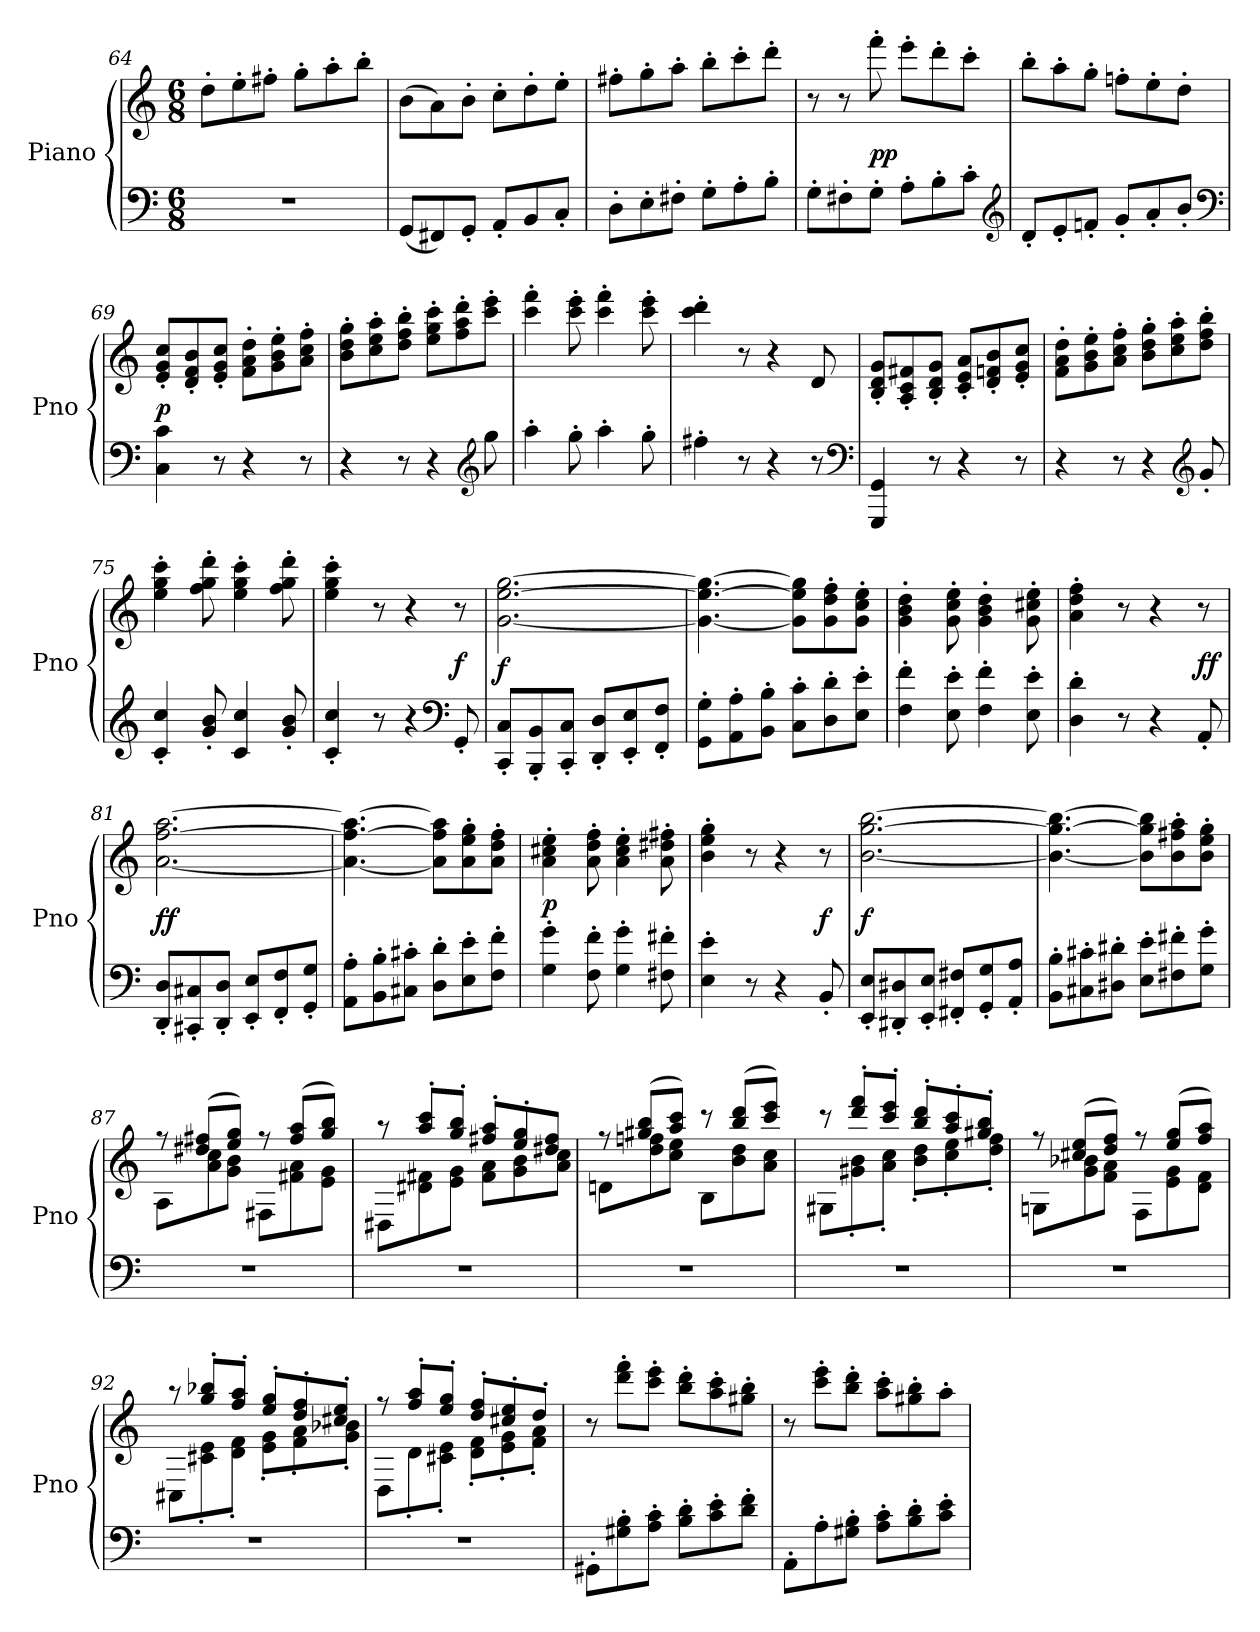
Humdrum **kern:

**kern	**kern	**dynam
*part1	*part1	*part1
*staff2	*staff1	*staff1/2
*I"Piano	*	*
*I'Pno	*	*
*clefF4	*clefG2	*
*k[]	*k[]	*
*C:	*C:	*
*M6/8	*M6/8	*
=64	=64	=64
2.r	8dd'\L	.
.	8ee'\	.
.	8ff#X'\J	.
.	8gg'\L	.
.	8aa'\	.
.	8bb'\J	.
=65	=65	=65
(8GG/L	(8b\L	.
8FF#X/)	8a\)	.
8GG'/J	8b'\J	.
8AA'/L	8cc'\L	.
8BB/	8dd'\	.
8C'/J	8ee'\J	.
=66	=66	=66
8D'\L	8ff#X'\L	.
8E'\	8gg'\	.
8F#X'\J	8aa'\J	.
8G'\L	8bb'\L	.
8A'\	8ccc'\	.
8B'\J	8ddd'\J	.
=67	=67	=67
8G'\L	8r	.
8F#X'\	8r	.
8G'\J	8fff'\	pp
8A'\L	8eee'\L	.
8B'\	8ddd'\	.
8c'\J	8ccc'\J	.
*clefG2	*	*
=68	=68	=68
8d'/L	8bb'\L	.
8e'/	8aa'\	.
8fn'/J	8gg'\J	.
8g'/L	8ffn'\L	.
8a'/	8ee'\	.
8b'/J	8dd'\J	.
*clefF4	*	*
=69	=69	=69
4C\ 4c\	8e'/ 8g'/ 8cc'/L	p
.	8d'/ 8f'/ 8b'/	.
8r	8e'/ 8g'/ 8cc'/J	.
4r	8f'\ 8a'\ 8dd'\L	.
.	8g'\ 8b'\ 8ee'\	.
8r	8a'\ 8cc'\ 8ff'\J	.
=70	=70	=70
4r	8b'\ 8dd'\ 8gg'\L	.
.	8cc'\ 8ee'\ 8aa'\	.
8r	8dd'\ 8ff'\ 8bb'\J	.
4r	8ee'\ 8gg'\ 8ccc'\L	.
.	8ff'\ 8aa'\ 8ddd'\	.
*clefG2	*	*
8gg\	8ccc'\ 8eee'\J	.
=71	=71	=71
4aa'\	4ccc'\ 4fff'\	.
8gg'\	8ccc'\ 8eee'\	.
4aa'\	4ccc'\ 4fff'\	.
8gg'\	8ccc'\ 8eee'\	.
=72	=72	=72
4ff#X'\	4ccc'\ 4ddd'\	.
8r	8r	.
4r	4r	.
8r	8d/	.
*clefF4	*	*
=73	=73	=73
4GGG/ 4GG/	8B'/ 8d'/ 8g'/L	.
.	8A'/ 8c'/ 8f#X'/	.
8r	8B'/ 8d'/ 8g'/J	.
4r	8c'/ 8e'/ 8a'/L	.
.	8d'/ 8fn'/ 8b'/	.
8r	8e'/ 8g'/ 8cc'/J	.
=74	=74	=74
4r	8f'\ 8a'\ 8dd'\L	.
.	8g'\ 8b'\ 8ee'\	.
8r	8a'\ 8cc'\ 8ff'\J	.
4r	8b'\ 8dd'\ 8gg'\L	.
.	8cc'\ 8ee'\ 8aa'\	.
*clefG2	*	*
8g'/	8dd'\ 8ff'\ 8bb'\J	.
=75	=75	=75
4c'/ 4cc'/	4ee'\ 4gg'\ 4ccc'\	.
8g'/ 8b'/	8ff'\ 8gg'\ 8ddd'\	.
4c/ 4cc/	4ee'\ 4gg'\ 4ccc'\	.
8g'/ 8b'/	8ff'\ 8gg'\ 8ddd'\	.
=76	=76	=76
4c'/ 4cc'/	4ee'\ 4gg'\ 4ccc'\	.
8r	8r	.
4r	4r	.
*clefF4	*	*
8GG'/	8r	f
=77	=77	=77
8CC'/ 8C'/L	[2.g\ [2.ee\ [2.gg\	f
8BBB'/ 8BB'/	.	.
8CC'/ 8C'/J	.	.
8DD'/ 8D'/L	.	.
8EE'/ 8E'/	.	.
8FF'/ 8F'/J	.	.
=78	=78	=78
8GG'\ 8G'\L	4.g_\ 4.ee_\ 4.gg_\	.
8AA'\ 8A'\	.	.
8BB'\ 8B'\J	.	.
8C'\ 8c'\L	8g]\ 8ee]\ 8gg]\L	.
8D'\ 8d'\	8g'\ 8dd'\ 8ff'\	.
8E'\ 8e'\J	8g'\ 8cc'\ 8ee'\J	.
=79	=79	=79
4F'\ 4f'\	4g'\ 4b'\ 4dd'\	.
8E'\ 8e'\	8g'\ 8cc'\ 8ee'\	.
4F'\ 4f'\	4g'\ 4b'\ 4dd'\	.
8E'\ 8e'\	8g'\ 8cc#X'\ 8ee'\	.
=80	=80	=80
4D'\ 4d'\	4a'\ 4dd'\ 4ff'\	.
8r	8r	.
4r	4r	.
8AA'/	8r	ff
=81	=81	=81
8DD'/ 8D'/L	[2.a\ [2.ff\ [2.aa\	ff
8CC#X'/ 8C#X'/	.	.
8DD'/ 8D'/J	.	.
8EE'/ 8E'/L	.	.
8FF'/ 8F'/	.	.
8GG'/ 8G'/J	.	.
=82	=82	=82
8AA'\ 8A'\L	4.a_\ 4.ff_\ 4.aa_\	.
8BB'\ 8B'\	.	.
8C#X'\ 8c#X'\J	.	.
8D'\ 8d'\L	8a]\ 8ff]\ 8aa]\L	.
8E'\ 8e'\	8a'\ 8ee'\ 8gg'\	.
8F'\ 8f'\J	8a'\ 8dd'\ 8ff'\J	.
=83	=83	=83
4G'\ 4g'\	4a'\ 4cc#X'\ 4ee'\	p
8F'\ 8f'\	8a'\ 8dd'\ 8ff'\	.
4G'\ 4g'\	4a'\ 4cc#'\ 4ee'\	.
8F#X'\ 8f#X'\	8a'\ 8dd#X'\ 8ff#X'\	.
=84	=84	=84
4E'\ 4e'\	4b'\ 4ee'\ 4gg'\	.
8r	8r	.
4r	4r	.
8BB'/	8r	f
=85	=85	=85
8EE'/ 8E'/L	[2.b\ [2.gg\ [2.bb\	f
8DD#X'/ 8D#X'/	.	.
8EE'/ 8E'/J	.	.
8FF#X'/ 8F#X'/L	.	.
8GG'/ 8G'/	.	.
8AA'/ 8A'/J	.	.
=86	=86	=86
8BB'\ 8B'\L	4.b_\ 4.gg_\ 4.bb_\	.
8C#X'\ 8c#X'\	.	.
8D#X'\ 8d#X'\J	.	.
8E'\ 8e'\L	8b]\ 8gg]\ 8bb]\L	.
8F#X'\ 8f#X'\	8b'\ 8ff#X'\ 8aa'\	.
8G'\ 8g'\J	8b'\ 8ee'\ 8gg'\J	.
=87	=87	=87
*	*^	*
2.r	8r	8A\L	.
.	(8dd#X/ 8ff#X/L	8a\ 8cc\	.
.	8ee/ 8gg/J)	8g\ 8b\J	.
.	8r	8F#X\L	.
.	(8ff#/ 8aa/L	8f#X\ 8a\	.
.	8gg/ 8bb/J)	8e\ 8g\J	.
=88	=88	=88	=88
2.r	8r	8D#X\L	.
.	8aa'/ 8ccc'/L	8d#X\ 8f#X\	.
.	8gg'/ 8bb'/J	8e\ 8g\J	.
.	8ff#X'/ 8aa'/L	8f#\ 8a\L	.
.	8ee'/ 8gg'/	8g\ 8b\	.
.	8dd#X/ 8ff#/J	8a\ 8cc\J	.
=89	=89	=89	=89
2.r	8r	8dn\L	.
.	(8gg#X/ 8bb/L	8dd\ 8ffn\	.
.	8aa/ 8ccc/J)	8cc\ 8ee\J	.
.	8r	8B\L	.
.	(8bb/ 8ddd/L	8b\ 8dd\	.
.	8ccc/ 8eee/J)	8a\ 8cc\J	.
=90	=90	=90	=90
2.r	8r	8G#X\L	.
.	8ddd'/ 8fff'/L	8g#X'\ 8b'\	.
.	8ccc'/ 8eee'/J	8a'\ 8cc'\J	.
.	8bb'/ 8ddd'/L	8b'\ 8dd'\L	.
.	8aa'/ 8ccc'/	8cc'\ 8ee'\	.
.	8gg#X'/ 8bb'/J	8dd'\ 8ff'\J	.
=91	=91	=91	=91
2.r	8r	8Gn\L	.
.	(8cc#X/ 8ee/L	8g\ 8b-X\	.
.	8dd/ 8ff/J)	8f\ 8a\J	.
.	8r	8F\L	.
.	(8ee/ 8gg/L	8e\ 8g\	.
.	8ff/ 8aa/J)	8d\ 8f\J	.
=92	=92	=92	=92
2.r	8r	8C#X\L	.
.	8gg'/ 8bb-X'/L	8c#X'\ 8e'\	.
.	8ff'/ 8aa'/J	8d'\ 8f'\J	.
.	8ee'/ 8gg'/L	8e'\ 8g'\L	.
.	8dd'/ 8ff'/	8f'\ 8a'\	.
.	8cc#X'/ 8ee'/J	8g'\ 8b-X'\J	.
=93	=93	=93	=93
2.r	8r	8D\L	.
.	8ff'/ 8aa'/L	8d'\	.
.	8ee'/ 8gg'/J	8c#X'\ 8e'\J	.
.	8dd'/ 8ff'/L	8d'\ 8f'\L	.
.	8cc#X'/ 8ee'/	8e'\ 8g'\	.
.	8dd'/J	8f'\ 8a'\J	.
*	*v	*v	*
=94	=94	=94
8GG#X'\L	8r	.
8G#X'\ 8B'\	8ddd'\ 8fff'\L	.
8A'\ 8c'\J	8ccc'\ 8eee'\J	.
8B'\ 8d'\L	8bb'\ 8ddd'\L	.
8c'\ 8e'\	8aa'\ 8ccc'\	.
8d'\ 8f'\J	8gg#X'\ 8bb'\J	.
=95	=95	=95
8AA'\L	8r	.
8A'\	8ccc'\ 8eee'\L	.
8G#X'\ 8B'\J	8bb'\ 8ddd'\J	.
8A'\ 8c'\L	8aa'\ 8ccc'\L	.
8B'\ 8d'\	8gg#X'\ 8bb'\	.
8c'\ 8e'\J	8aa'\J	.
=	=	=
*-	*-	*-
